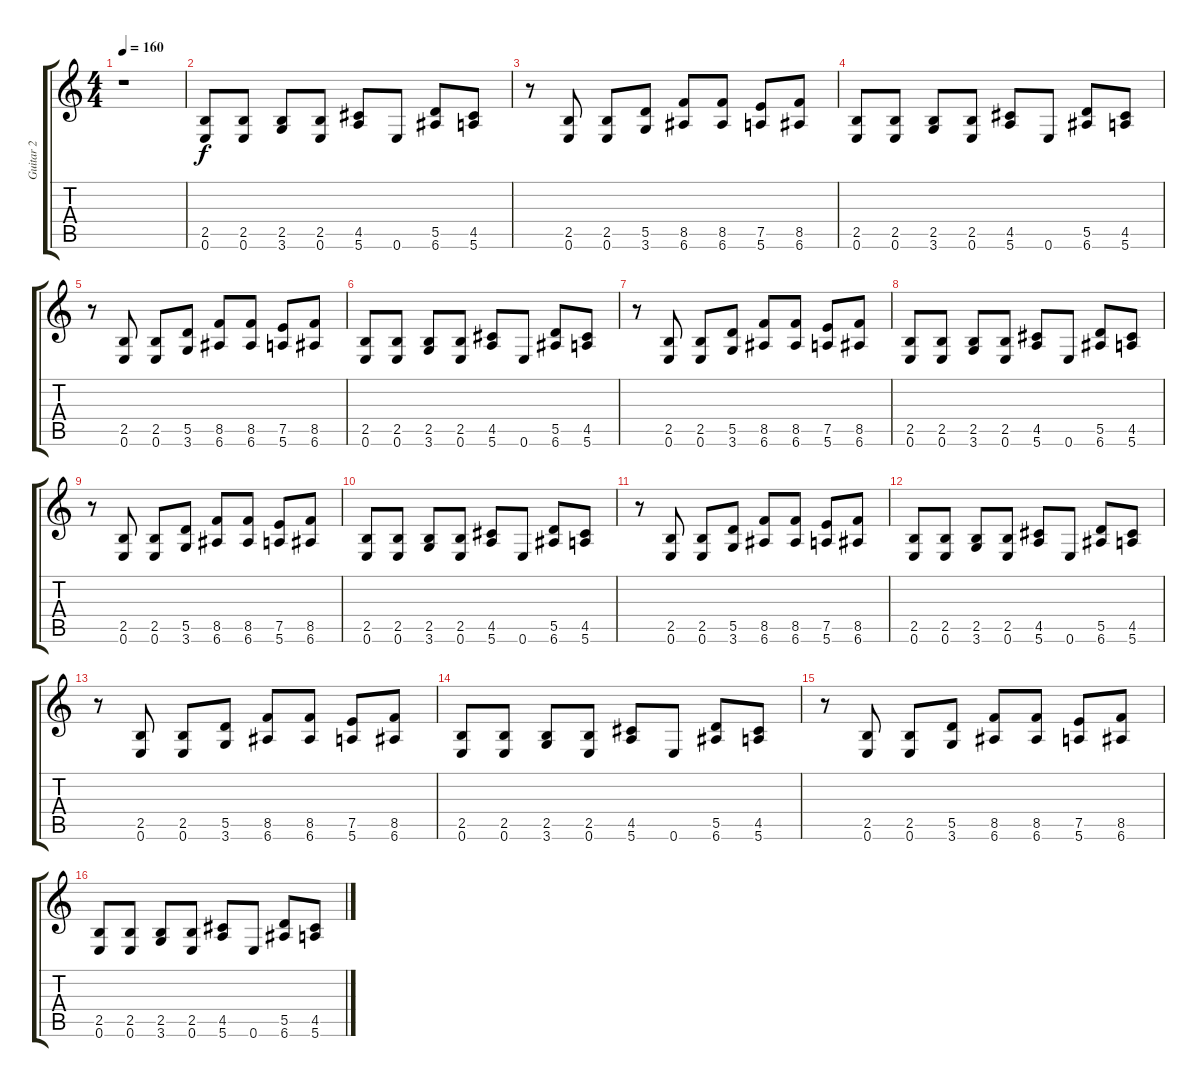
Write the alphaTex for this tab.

\track ("Guitar 2" "Guitar 2") {instrument distortionguitar}
\staff {score tabs}
\tuning (E4 B3 G3 D3 A2 E2) {hide}
\ts (4 4)
\tempo 160
\clef g2
\ks c
r.1{dy f instrument distortionguitar} |
(2.5 0.6).8 (2.5 0.6).8 (2.5 3.6).8 (2.5 0.6).8 (4.5 5.6).8 0.6.8 (5.5 6.6).8 (4.5 5.6).8 |
r.8 (2.5 0.6).8 (2.5 0.6).8 (5.5 3.6).8 (8.5 6.6).8 (8.5 6.6).8 (7.5 5.6).8 (8.5 6.6).8 |
(2.5 0.6).8 (2.5 0.6).8 (2.5 3.6).8 (2.5 0.6).8 (4.5 5.6).8 0.6.8 (5.5 6.6).8 (4.5 5.6).8 |
r.8 (2.5 0.6).8 (2.5 0.6).8 (5.5 3.6).8 (8.5 6.6).8 (8.5 6.6).8 (7.5 5.6).8 (8.5 6.6).8 |
(2.5 0.6).8 (2.5 0.6).8 (2.5 3.6).8 (2.5 0.6).8 (4.5 5.6).8 0.6.8 (5.5 6.6).8 (4.5 5.6).8 |
r.8 (2.5 0.6).8 (2.5 0.6).8 (5.5 3.6).8 (8.5 6.6).8 (8.5 6.6).8 (7.5 5.6).8 (8.5 6.6).8 |
(2.5 0.6).8 (2.5 0.6).8 (2.5 3.6).8 (2.5 0.6).8 (4.5 5.6).8 0.6.8 (5.5 6.6).8 (4.5 5.6).8 |
r.8 (2.5 0.6).8 (2.5 0.6).8 (5.5 3.6).8 (8.5 6.6).8 (8.5 6.6).8 (7.5 5.6).8 (8.5 6.6).8 |
(2.5 0.6).8 (2.5 0.6).8 (2.5 3.6).8 (2.5 0.6).8 (4.5 5.6).8 0.6.8 (5.5 6.6).8 (4.5 5.6).8 |
r.8 (2.5 0.6).8 (2.5 0.6).8 (5.5 3.6).8 (8.5 6.6).8 (8.5 6.6).8 (7.5 5.6).8 (8.5 6.6).8 |
(2.5 0.6).8 (2.5 0.6).8 (2.5 3.6).8 (2.5 0.6).8 (4.5 5.6).8 0.6.8 (5.5 6.6).8 (4.5 5.6).8 |
r.8 (2.5 0.6).8 (2.5 0.6).8 (5.5 3.6).8 (8.5 6.6).8 (8.5 6.6).8 (7.5 5.6).8 (8.5 6.6).8 |
(2.5 0.6).8 (2.5 0.6).8 (2.5 3.6).8 (2.5 0.6).8 (4.5 5.6).8 0.6.8 (5.5 6.6).8 (4.5 5.6).8 |
r.8 (2.5 0.6).8 (2.5 0.6).8 (5.5 3.6).8 (8.5 6.6).8 (8.5 6.6).8 (7.5 5.6).8 (8.5 6.6).8 |
(2.5 0.6).8 (2.5 0.6).8 (2.5 3.6).8 (2.5 0.6).8 (4.5 5.6).8 0.6.8 (5.5 6.6).8 (4.5 5.6).8
